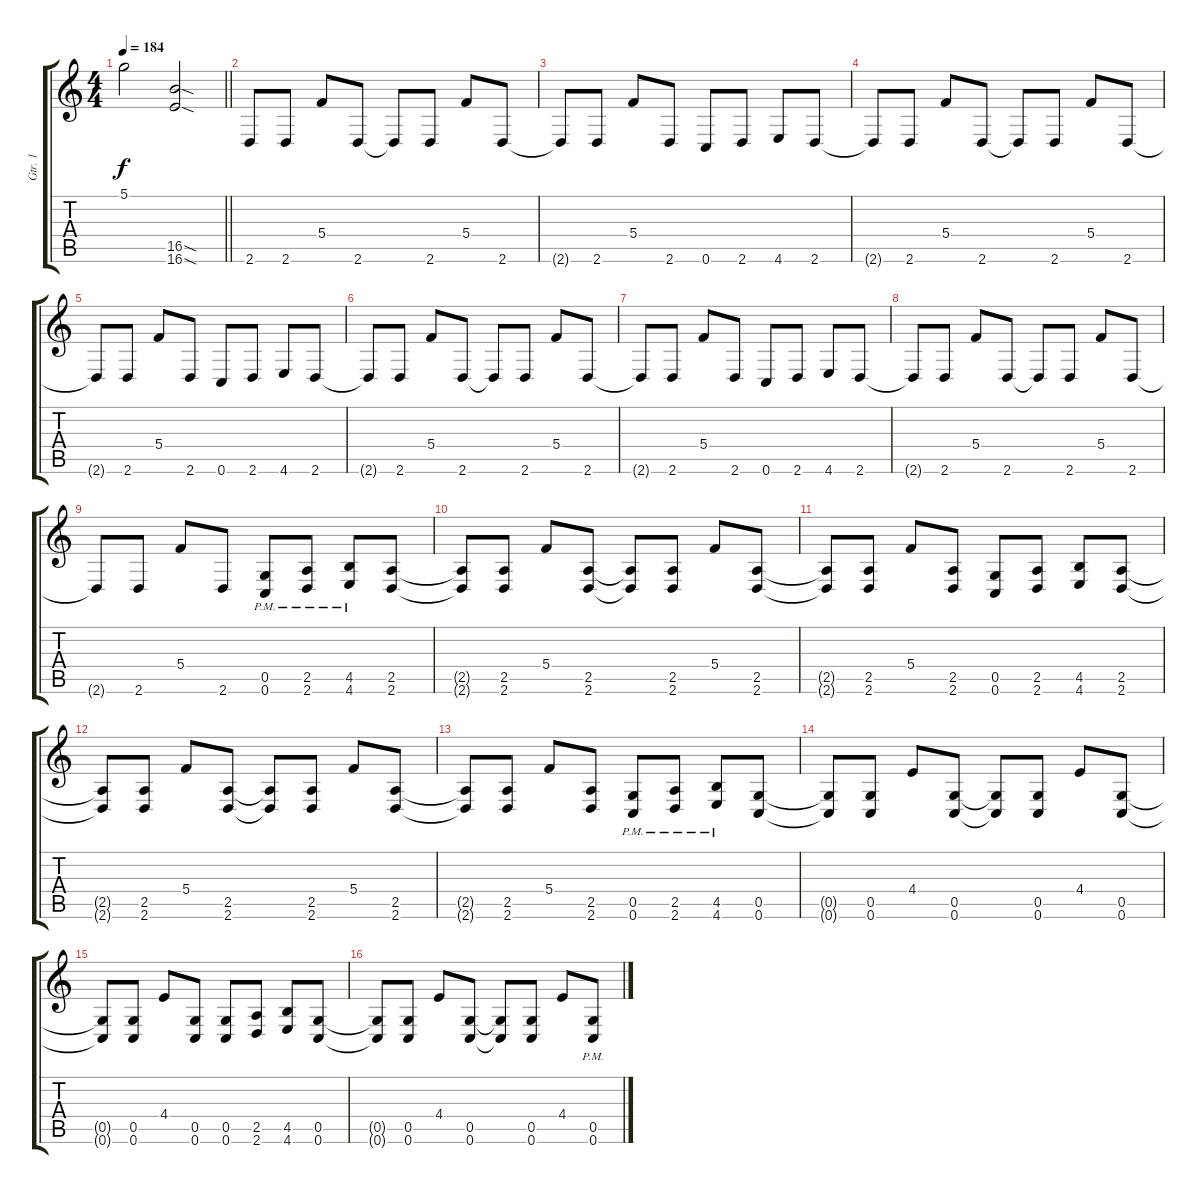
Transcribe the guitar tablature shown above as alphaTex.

\track ("Gtr. 1" "Gtr. 1") {instrument overdrivenguitar}
\staff {score tabs}
\tuning (D4 A3 F3 C3 G2 C2) {hide}
\ts (4 4)
\tempo 184
\clef g2
\barLineRight lightlight
\ks c
5.1{t}.2{dy f} (16.5{sod} 16.6{sod}).2 |
2.6.8 2.6.8 5.4.8 2.6.8 2.6{t}.8 2.6.8 5.4.8 2.6.8 |
2.6{t}.8 2.6.8 5.4.8 2.6.8 0.6.8 2.6.8 4.6.8 2.6.8 |
2.6{t}.8 2.6.8 5.4.8 2.6.8 2.6{t}.8 2.6.8 5.4.8 2.6.8 |
2.6{t}.8 2.6.8 5.4.8 2.6.8 0.6.8 2.6.8 4.6.8 2.6.8 |
2.6{t}.8 2.6.8 5.4.8 2.6.8 2.6{t}.8 2.6.8 5.4.8 2.6.8 |
2.6{t}.8 2.6.8 5.4.8 2.6.8 0.6.8 2.6.8 4.6.8 2.6.8 |
2.6{t}.8 2.6.8 5.4.8 2.6.8 2.6{t}.8 2.6.8 5.4.8 2.6.8 |
2.6{t}.8 2.6.8 5.4.8 2.6.8 (0.5{pm} 0.6{pm}).8 (2.5{pm} 2.6{pm}).8 (4.5{pm} 4.6{pm}).8 (2.5 2.6).8 |
(2.5{t} 2.6{t}).8 (2.5 2.6).8 5.4.8 (2.5 2.6).8 (2.5{t} 2.6{t}).8 (2.5 2.6).8 5.4.8 (2.5 2.6).8 |
(2.5{t} 2.6{t}).8 (2.5 2.6).8 5.4.8 (2.5 2.6).8 (0.5 0.6).8 (2.5 2.6).8 (4.5 4.6).8 (2.5 2.6).8 |
(2.5{t} 2.6{t}).8 (2.5 2.6).8 5.4.8 (2.5 2.6).8 (2.5{t} 2.6{t}).8 (2.5 2.6).8 5.4.8 (2.5 2.6).8 |
(2.5{t} 2.6{t}).8 (2.5 2.6).8 5.4.8 (2.5 2.6).8 (0.5{pm} 0.6{pm}).8 (2.5{pm} 2.6{pm}).8 (4.5{pm} 4.6{pm}).8 (0.5 0.6).8 |
(0.5{t} 0.6{t}).8 (0.5 0.6).8 4.4.8 (0.5 0.6).8 (0.5{t} 0.6{t}).8 (0.5 0.6).8 4.4.8 (0.5 0.6).8 |
(0.5{t} 0.6{t}).8 (0.5 0.6).8 4.4.8 (0.5 0.6).8 (0.5 0.6).8 (2.5 2.6).8 (4.5 4.6).8 (0.5 0.6).8 |
(0.5{t} 0.6{t}).8 (0.5 0.6).8 4.4.8 (0.5 0.6).8 (0.5{t} 0.6{t}).8 (0.5 0.6).8 4.4.8 (0.5{pm} 0.6{pm}).8
